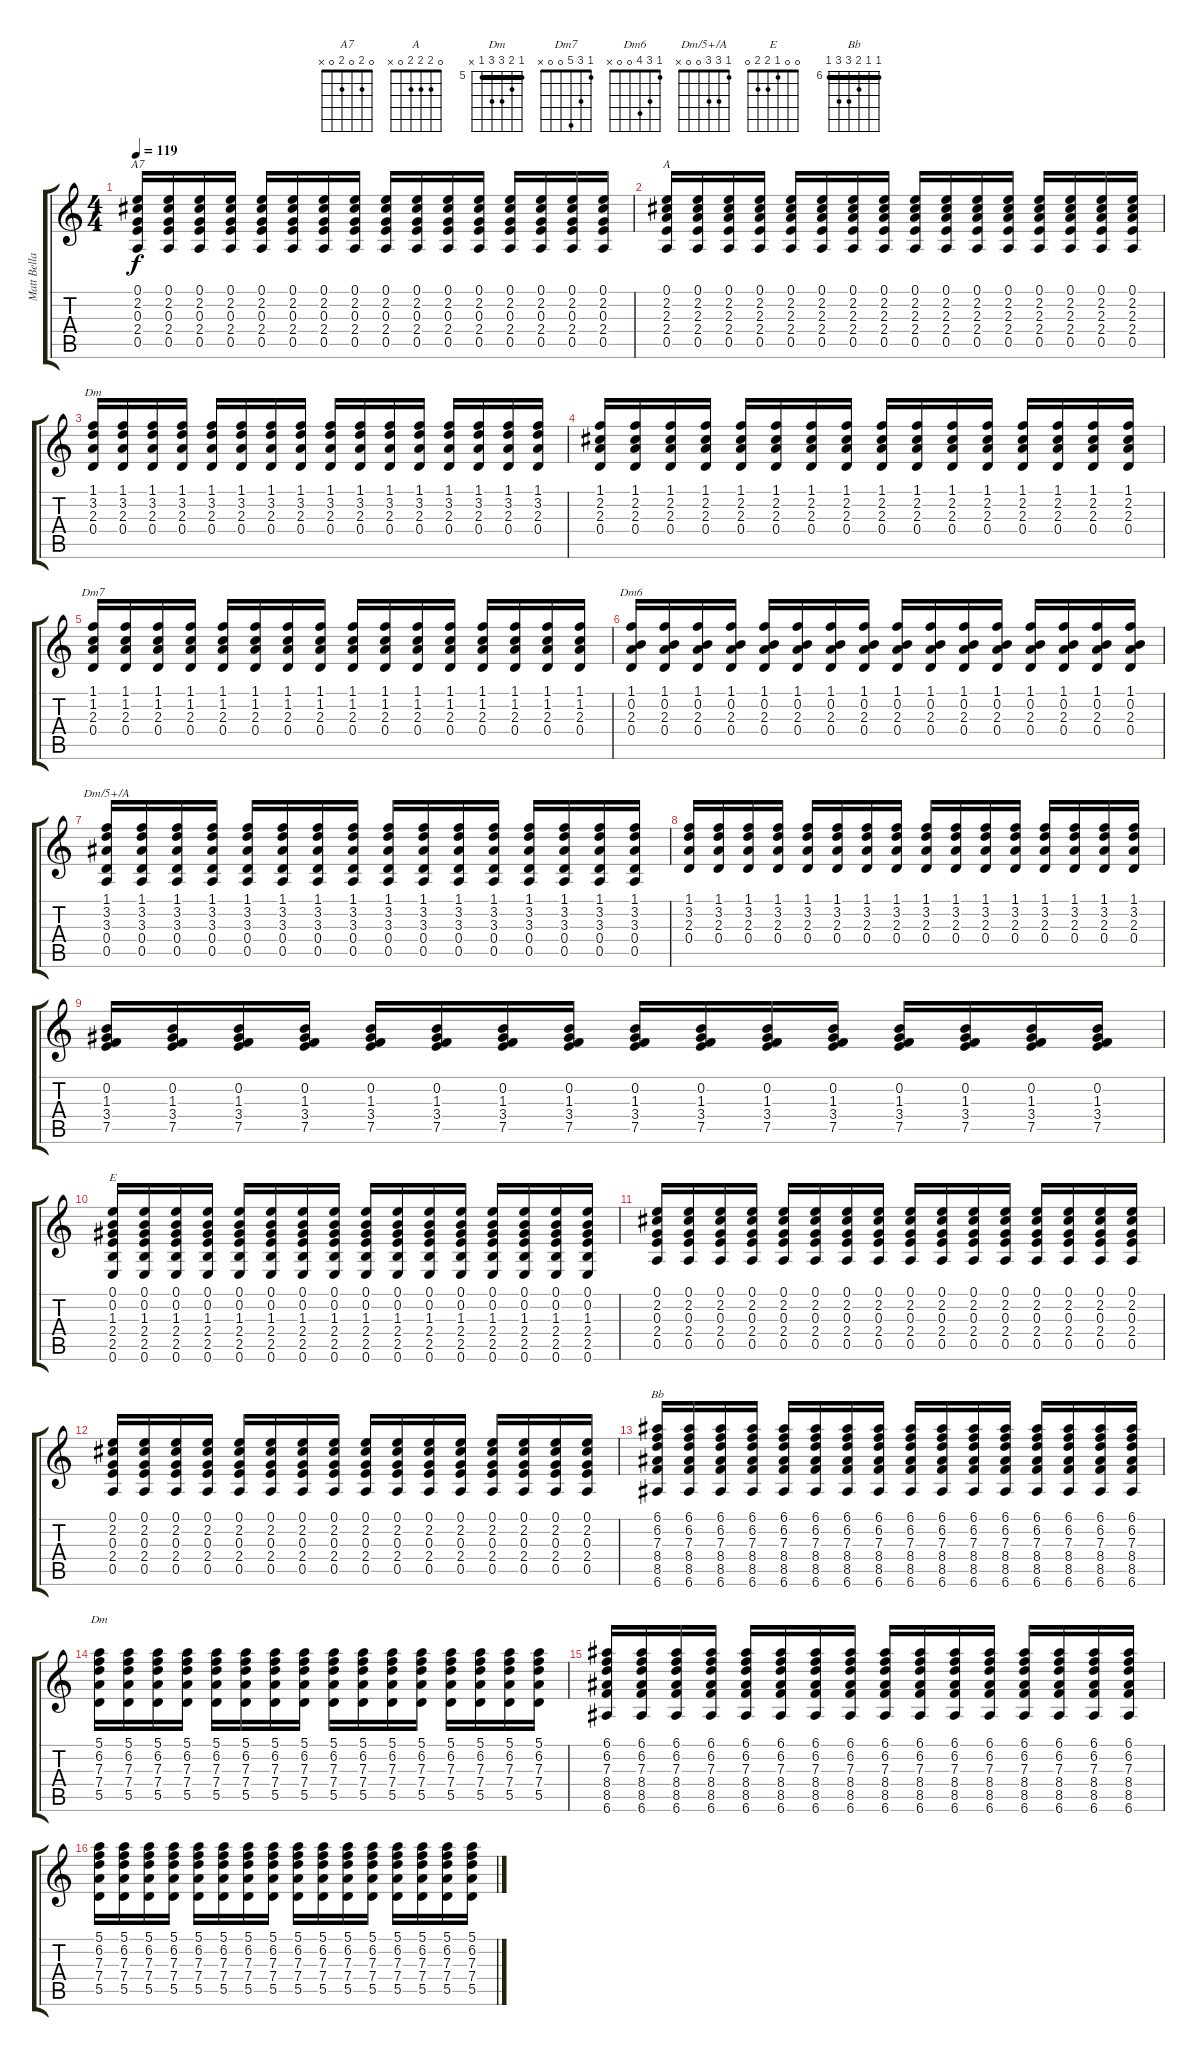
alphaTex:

\track ("Matt Bellamy Guitar" "Matt Bella") {instrument distortionguitar}
\staff {score tabs}
\tuning (E4 B3 G3 D3 A2 E2) {hide}
\chord ("A7" 0 2 0 2 0 x)
\chord ("A" 0 2 2 2 0 x)
\chord ("Dm" 1 3 2 0 x x)
\chord ("Dm7" 1 3 5 0 0 x)
\chord ("Dm6" 1 3 4 0 0 x)
\chord ("Dm/5+/A" 1 3 3 0 0 x)
\chord ("E" 0 0 1 2 2 0)
\chord ("Bb" 6 6 7 8 8 6) {firstfret 6 barre 6}
\chord ("Dm" 5 6 7 7 5 x) {firstfret 5 barre 5}
\ts (4 4)
\tempo 119
\clef g2
\ks c
(0.1 2.2 0.3 2.4 0.5).16{ch "A7" dy f} (0.1 2.2 0.3 2.4 0.5).16 (0.1 2.2 0.3 2.4 0.5).16 (0.1 2.2 0.3 2.4 0.5).16 (0.1 2.2 0.3 2.4 0.5).16 (0.1 2.2 0.3 2.4 0.5).16 (0.1 2.2 0.3 2.4 0.5).16 (0.1 2.2 0.3 2.4 0.5).16 (0.1 2.2 0.3 2.4 0.5).16 (0.1 2.2 0.3 2.4 0.5).16 (0.1 2.2 0.3 2.4 0.5).16 (0.1 2.2 0.3 2.4 0.5).16 (0.1 2.2 0.3 2.4 0.5).16 (0.1 2.2 0.3 2.4 0.5).16 (0.1 2.2 0.3 2.4 0.5).16 (0.1 2.2 0.3 2.4 0.5).16 |
(0.1 2.2 2.3 2.4 0.5).16{ch "A"} (0.1 2.2 2.3 2.4 0.5).16 (0.1 2.2 2.3 2.4 0.5).16 (0.1 2.2 2.3 2.4 0.5).16 (0.1 2.2 2.3 2.4 0.5).16 (0.1 2.2 2.3 2.4 0.5).16 (0.1 2.2 2.3 2.4 0.5).16 (0.1 2.2 2.3 2.4 0.5).16 (0.1 2.2 2.3 2.4 0.5).16 (0.1 2.2 2.3 2.4 0.5).16 (0.1 2.2 2.3 2.4 0.5).16 (0.1 2.2 2.3 2.4 0.5).16 (0.1 2.2 2.3 2.4 0.5).16 (0.1 2.2 2.3 2.4 0.5).16 (0.1 2.2 2.3 2.4 0.5).16 (0.1 2.2 2.3 2.4 0.5).16 |
(1.1 3.2 2.3 0.4).16{ch "Dm"} (1.1 3.2 2.3 0.4).16 (1.1 3.2 2.3 0.4).16 (1.1 3.2 2.3 0.4).16 (1.1 3.2 2.3 0.4).16 (1.1 3.2 2.3 0.4).16 (1.1 3.2 2.3 0.4).16 (1.1 3.2 2.3 0.4).16 (1.1 3.2 2.3 0.4).16 (1.1 3.2 2.3 0.4).16 (1.1 3.2 2.3 0.4).16 (1.1 3.2 2.3 0.4).16 (1.1 3.2 2.3 0.4).16 (1.1 3.2 2.3 0.4).16 (1.1 3.2 2.3 0.4).16 (1.1 3.2 2.3 0.4).16 |
(1.1 2.2 2.3 0.4).16 (1.1 2.2 2.3 0.4).16 (1.1 2.2 2.3 0.4).16 (1.1 2.2 2.3 0.4).16 (1.1 2.2 2.3 0.4).16 (1.1 2.2 2.3 0.4).16 (1.1 2.2 2.3 0.4).16 (1.1 2.2 2.3 0.4).16 (1.1 2.2 2.3 0.4).16 (1.1 2.2 2.3 0.4).16 (1.1 2.2 2.3 0.4).16 (1.1 2.2 2.3 0.4).16 (1.1 2.2 2.3 0.4).16 (1.1 2.2 2.3 0.4).16 (1.1 2.2 2.3 0.4).16 (1.1 2.2 2.3 0.4).16 |
(1.1 1.2 2.3 0.4).16{ch "Dm7"} (1.1 1.2 2.3 0.4).16 (1.1 1.2 2.3 0.4).16 (1.1 1.2 2.3 0.4).16 (1.1 1.2 2.3 0.4).16 (1.1 1.2 2.3 0.4).16 (1.1 1.2 2.3 0.4).16 (1.1 1.2 2.3 0.4).16 (1.1 1.2 2.3 0.4).16 (1.1 1.2 2.3 0.4).16 (1.1 1.2 2.3 0.4).16 (1.1 1.2 2.3 0.4).16 (1.1 1.2 2.3 0.4).16 (1.1 1.2 2.3 0.4).16 (1.1 1.2 2.3 0.4).16 (1.1 1.2 2.3 0.4).16 |
(1.1 0.2 2.3 0.4).16{ch "Dm6"} (1.1 0.2 2.3 0.4).16 (1.1 0.2 2.3 0.4).16 (1.1 0.2 2.3 0.4).16 (1.1 0.2 2.3 0.4).16 (1.1 0.2 2.3 0.4).16 (1.1 0.2 2.3 0.4).16 (1.1 0.2 2.3 0.4).16 (1.1 0.2 2.3 0.4).16 (1.1 0.2 2.3 0.4).16 (1.1 0.2 2.3 0.4).16 (1.1 0.2 2.3 0.4).16 (1.1 0.2 2.3 0.4).16 (1.1 0.2 2.3 0.4).16 (1.1 0.2 2.3 0.4).16 (1.1 0.2 2.3 0.4).16 |
(1.1 3.2 3.3 0.4 0.5).16{ch "Dm/5+/A"} (1.1 3.2 3.3 0.4 0.5).16 (1.1 3.2 3.3 0.4 0.5).16 (1.1 3.2 3.3 0.4 0.5).16 (1.1 3.2 3.3 0.4 0.5).16 (1.1 3.2 3.3 0.4 0.5).16 (1.1 3.2 3.3 0.4 0.5).16 (1.1 3.2 3.3 0.4 0.5).16 (1.1 3.2 3.3 0.4 0.5).16 (1.1 3.2 3.3 0.4 0.5).16 (1.1 3.2 3.3 0.4 0.5).16 (1.1 3.2 3.3 0.4 0.5).16 (1.1 3.2 3.3 0.4 0.5).16 (1.1 3.2 3.3 0.4 0.5).16 (1.1 3.2 3.3 0.4 0.5).16 (1.1 3.2 3.3 0.4 0.5).16 |
(1.1 3.2 2.3 0.4).16 (1.1 3.2 2.3 0.4).16 (1.1 3.2 2.3 0.4).16 (1.1 3.2 2.3 0.4).16 (1.1 3.2 2.3 0.4).16 (1.1 3.2 2.3 0.4).16 (1.1 3.2 2.3 0.4).16 (1.1 3.2 2.3 0.4).16 (1.1 3.2 2.3 0.4).16 (1.1 3.2 2.3 0.4).16 (1.1 3.2 2.3 0.4).16 (1.1 3.2 2.3 0.4).16 (1.1 3.2 2.3 0.4).16 (1.1 3.2 2.3 0.4).16 (1.1 3.2 2.3 0.4).16 (1.1 3.2 2.3 0.4).16 |
(0.2 1.3 3.4 7.5).16 (0.2 1.3 3.4 7.5).16 (0.2 1.3 3.4 7.5).16 (0.2 1.3 3.4 7.5).16 (0.2 1.3 3.4 7.5).16 (0.2 1.3 3.4 7.5).16 (0.2 1.3 3.4 7.5).16 (0.2 1.3 3.4 7.5).16 (0.2 1.3 3.4 7.5).16 (0.2 1.3 3.4 7.5).16 (0.2 1.3 3.4 7.5).16 (0.2 1.3 3.4 7.5).16 (0.2 1.3 3.4 7.5).16 (0.2 1.3 3.4 7.5).16 (0.2 1.3 3.4 7.5).16 (0.2 1.3 3.4 7.5).16 |
(0.1 0.2 1.3 2.4 2.5 0.6).16{ch "E"} (0.1 0.2 1.3 2.4 2.5 0.6).16 (0.1 0.2 1.3 2.4 2.5 0.6).16 (0.1 0.2 1.3 2.4 2.5 0.6).16 (0.1 0.2 1.3 2.4 2.5 0.6).16 (0.1 0.2 1.3 2.4 2.5 0.6).16 (0.1 0.2 1.3 2.4 2.5 0.6).16 (0.1 0.2 1.3 2.4 2.5 0.6).16 (0.1 0.2 1.3 2.4 2.5 0.6).16 (0.1 0.2 1.3 2.4 2.5 0.6).16 (0.1 0.2 1.3 2.4 2.5 0.6).16 (0.1 0.2 1.3 2.4 2.5 0.6).16 (0.1 0.2 1.3 2.4 2.5 0.6).16 (0.1 0.2 1.3 2.4 2.5 0.6).16 (0.1 0.2 1.3 2.4 2.5 0.6).16 (0.1 0.2 1.3 2.4 2.5 0.6).16 |
(0.1 2.2 0.3 2.4 0.5).16 (0.1 2.2 0.3 2.4 0.5).16 (0.1 2.2 0.3 2.4 0.5).16 (0.1 2.2 0.3 2.4 0.5).16 (0.1 2.2 0.3 2.4 0.5).16 (0.1 2.2 0.3 2.4 0.5).16 (0.1 2.2 0.3 2.4 0.5).16 (0.1 2.2 0.3 2.4 0.5).16 (0.1 2.2 0.3 2.4 0.5).16 (0.1 2.2 0.3 2.4 0.5).16 (0.1 2.2 0.3 2.4 0.5).16 (0.1 2.2 0.3 2.4 0.5).16 (0.1 2.2 0.3 2.4 0.5).16 (0.1 2.2 0.3 2.4 0.5).16 (0.1 2.2 0.3 2.4 0.5).16 (0.1 2.2 0.3 2.4 0.5).16 |
(0.1 2.2 0.3 2.4 0.5).16 (0.1 2.2 0.3 2.4 0.5).16 (0.1 2.2 0.3 2.4 0.5).16 (0.1 2.2 0.3 2.4 0.5).16 (0.1 2.2 0.3 2.4 0.5).16 (0.1 2.2 0.3 2.4 0.5).16 (0.1 2.2 0.3 2.4 0.5).16 (0.1 2.2 0.3 2.4 0.5).16 (0.1 2.2 0.3 2.4 0.5).16 (0.1 2.2 0.3 2.4 0.5).16 (0.1 2.2 0.3 2.4 0.5).16 (0.1 2.2 0.3 2.4 0.5).16 (0.1 2.2 0.3 2.4 0.5).16 (0.1 2.2 0.3 2.4 0.5).16 (0.1 2.2 0.3 2.4 0.5).16 (0.1 2.2 0.3 2.4 0.5).16 |
(6.1 6.2 7.3 8.4 8.5 6.6).16{ch "Bb"} (6.1 6.2 7.3 8.4 8.5 6.6).16 (6.1 6.2 7.3 8.4 8.5 6.6).16 (6.1 6.2 7.3 8.4 8.5 6.6).16 (6.1 6.2 7.3 8.4 8.5 6.6).16 (6.1 6.2 7.3 8.4 8.5 6.6).16 (6.1 6.2 7.3 8.4 8.5 6.6).16 (6.1 6.2 7.3 8.4 8.5 6.6).16 (6.1 6.2 7.3 8.4 8.5 6.6).16 (6.1 6.2 7.3 8.4 8.5 6.6).16 (6.1 6.2 7.3 8.4 8.5 6.6).16 (6.1 6.2 7.3 8.4 8.5 6.6).16 (6.1 6.2 7.3 8.4 8.5 6.6).16 (6.1 6.2 7.3 8.4 8.5 6.6).16 (6.1 6.2 7.3 8.4 8.5 6.6).16 (6.1 6.2 7.3 8.4 8.5 6.6).16 |
(5.1 6.2 7.3 7.4 5.5).16{ch "Dm"} (5.1 6.2 7.3 7.4 5.5).16 (5.1 6.2 7.3 7.4 5.5).16 (5.1 6.2 7.3 7.4 5.5).16 (5.1 6.2 7.3 7.4 5.5).16 (5.1 6.2 7.3 7.4 5.5).16 (5.1 6.2 7.3 7.4 5.5).16 (5.1 6.2 7.3 7.4 5.5).16 (5.1 6.2 7.3 7.4 5.5).16 (5.1 6.2 7.3 7.4 5.5).16 (5.1 6.2 7.3 7.4 5.5).16 (5.1 6.2 7.3 7.4 5.5).16 (5.1 6.2 7.3 7.4 5.5).16 (5.1 6.2 7.3 7.4 5.5).16 (5.1 6.2 7.3 7.4 5.5).16 (5.1 6.2 7.3 7.4 5.5).16 |
(6.1 6.2 7.3 8.4 8.5 6.6).16 (6.1 6.2 7.3 8.4 8.5 6.6).16 (6.1 6.2 7.3 8.4 8.5 6.6).16 (6.1 6.2 7.3 8.4 8.5 6.6).16 (6.1 6.2 7.3 8.4 8.5 6.6).16 (6.1 6.2 7.3 8.4 8.5 6.6).16 (6.1 6.2 7.3 8.4 8.5 6.6).16 (6.1 6.2 7.3 8.4 8.5 6.6).16 (6.1 6.2 7.3 8.4 8.5 6.6).16 (6.1 6.2 7.3 8.4 8.5 6.6).16 (6.1 6.2 7.3 8.4 8.5 6.6).16 (6.1 6.2 7.3 8.4 8.5 6.6).16 (6.1 6.2 7.3 8.4 8.5 6.6).16 (6.1 6.2 7.3 8.4 8.5 6.6).16 (6.1 6.2 7.3 8.4 8.5 6.6).16 (6.1 6.2 7.3 8.4 8.5 6.6).16 |
(5.1 6.2 7.3 7.4 5.5).16 (5.1 6.2 7.3 7.4 5.5).16 (5.1 6.2 7.3 7.4 5.5).16 (5.1 6.2 7.3 7.4 5.5).16 (5.1 6.2 7.3 7.4 5.5).16 (5.1 6.2 7.3 7.4 5.5).16 (5.1 6.2 7.3 7.4 5.5).16 (5.1 6.2 7.3 7.4 5.5).16 (5.1 6.2 7.3 7.4 5.5).16 (5.1 6.2 7.3 7.4 5.5).16 (5.1 6.2 7.3 7.4 5.5).16 (5.1 6.2 7.3 7.4 5.5).16 (5.1 6.2 7.3 7.4 5.5).16 (5.1 6.2 7.3 7.4 5.5).16 (5.1 6.2 7.3 7.4 5.5).16 (5.1 6.2 7.3 7.4 5.5).16
